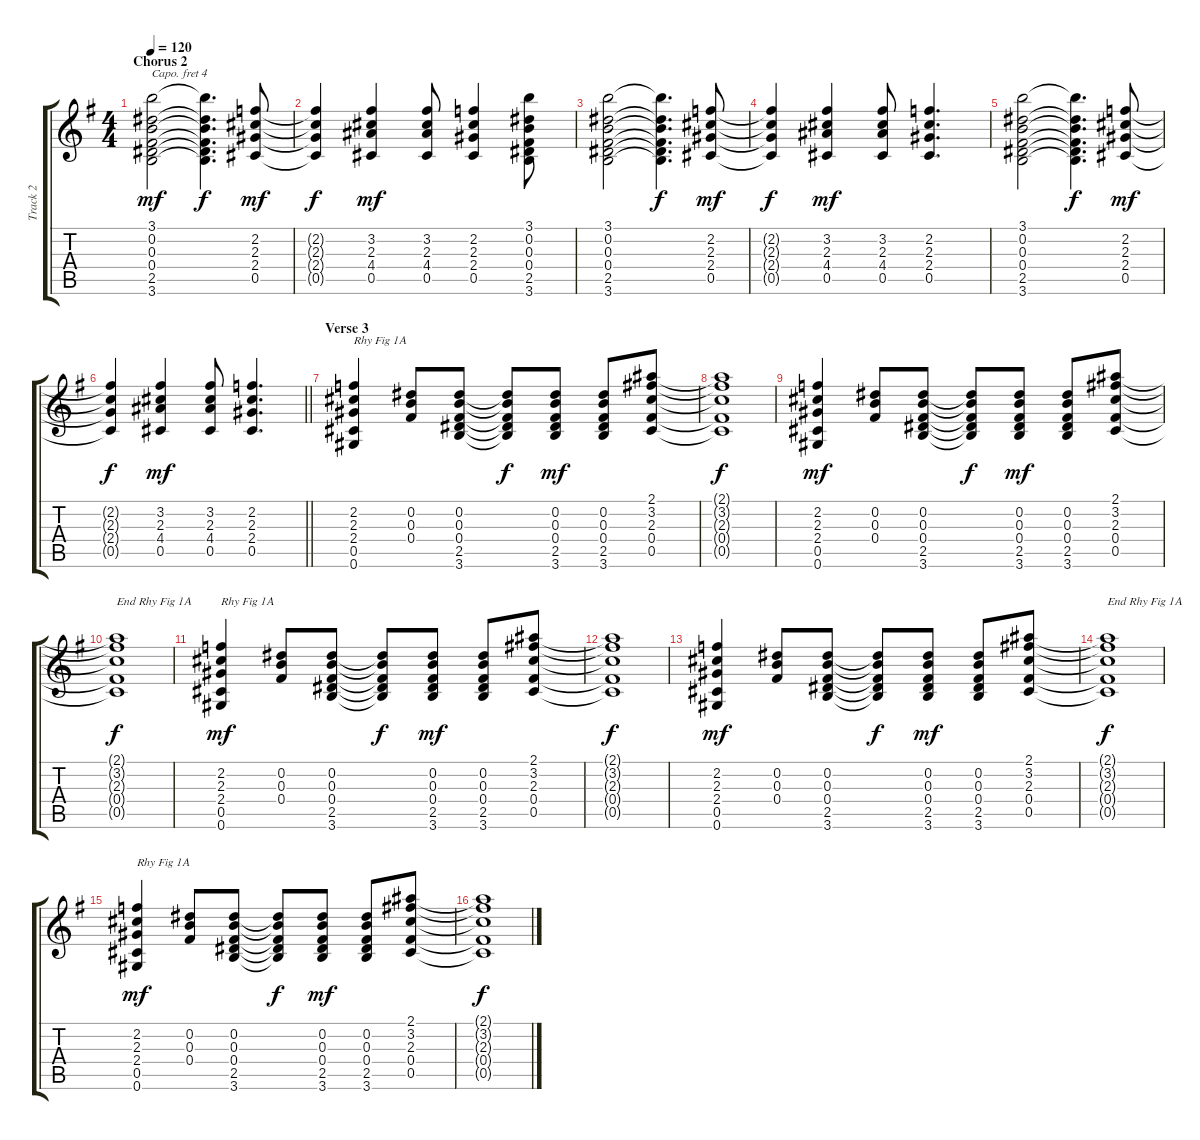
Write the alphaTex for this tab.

\track ("Track 2" "Track 2") {instrument electricguitarclean}
\staff {score tabs}
\capo 4
\tuning (E4 B3 G3 D3 A2 E2) {hide}
\ts (4 4)
\section ("" "Chorus 2")
\tempo 120
\clef g2
\ks g
(3.1 0.2 0.3 0.4 2.5 3.6).2{dy mf} (3.1{t} 0.2{t} 0.3{t} 0.4{t} 2.5{t} 3.6{t}).4{d dy f} (2.2 2.3 2.4 0.5).8{dy mf} |
(2.2{t} 2.3{t} 2.4{t} 0.5{t}).4{dy f} (3.2 2.3 4.4 0.5).4{dy mf} (3.2 2.3 4.4 0.5).8 (2.2 2.3 2.4 0.5).4 (3.1 0.2 0.3 0.4 2.5 3.6).8 |
(3.1 0.2 0.3 0.4 2.5 3.6).2 (3.1{t} 0.2{t} 0.3{t} 0.4{t} 2.5{t} 3.6{t}).4{d dy f} (2.2 2.3 2.4 0.5).8{dy mf} |
(2.2{t} 2.3{t} 2.4{t} 0.5{t}).4{dy f} (3.2 2.3 4.4 0.5).4{dy mf} (3.2 2.3 4.4 0.5).8 (2.2 2.3 2.4 0.5).4{d} |
(3.1 0.2 0.3 0.4 2.5 3.6).2 (3.1{t} 0.2{t} 0.3{t} 0.4{t} 2.5{t} 3.6{t}).4{d dy f} (2.2 2.3 2.4 0.5).8{dy mf} |
\barLineRight lightlight
(2.2{t} 2.3{t} 2.4{t} 0.5{t}).4{dy f} (3.2 2.3 4.4 0.5).4{dy mf} (3.2 2.3 4.4 0.5).8 (2.2 2.3 2.4 0.5).4{d} |
\section ("" "Verse 3")
(2.2 2.3 2.4 0.5 0.6).4{txt "Rhy Fig 1A"} (0.2 0.3 0.4).8 (0.2 0.3 0.4 2.5 3.6).8 (0.2{t} 0.3{t} 0.4{t} 2.5{t} 3.6{t}).8{dy f} (0.2 0.3 0.4 2.5 3.6).8{dy mf} (0.2 0.3 0.4 2.5 3.6).8 (2.1 3.2 2.3 0.4 0.5).8 |
(2.1{t} 3.2{t} 2.3{t} 0.4{t} 0.5{t}).1{dy f} |
(2.2 2.3 2.4 0.5 0.6).4{dy mf} (0.2 0.3 0.4).8 (0.2 0.3 0.4 2.5 3.6).8 (0.2{t} 0.3{t} 0.4{t} 2.5{t} 3.6{t}).8{dy f} (0.2 0.3 0.4 2.5 3.6).8{dy mf} (0.2 0.3 0.4 2.5 3.6).8 (2.1 3.2 2.3 0.4 0.5).8 |
(2.1{t} 3.2{t} 2.3{t} 0.4{t} 0.5{t}).1{txt "End Rhy Fig 1A" dy f} |
(2.2 2.3 2.4 0.5 0.6).4{txt "Rhy Fig 1A" dy mf} (0.2 0.3 0.4).8 (0.2 0.3 0.4 2.5 3.6).8 (0.2{t} 0.3{t} 0.4{t} 2.5{t} 3.6{t}).8{dy f} (0.2 0.3 0.4 2.5 3.6).8{dy mf} (0.2 0.3 0.4 2.5 3.6).8 (2.1 3.2 2.3 0.4 0.5).8 |
(2.1{t} 3.2{t} 2.3{t} 0.4{t} 0.5{t}).1{dy f} |
(2.2 2.3 2.4 0.5 0.6).4{dy mf} (0.2 0.3 0.4).8 (0.2 0.3 0.4 2.5 3.6).8 (0.2{t} 0.3{t} 0.4{t} 2.5{t} 3.6{t}).8{dy f} (0.2 0.3 0.4 2.5 3.6).8{dy mf} (0.2 0.3 0.4 2.5 3.6).8 (2.1 3.2 2.3 0.4 0.5).8 |
(2.1{t} 3.2{t} 2.3{t} 0.4{t} 0.5{t}).1{txt "End Rhy Fig 1A" dy f} |
(2.2 2.3 2.4 0.5 0.6).4{txt "Rhy Fig 1A" dy mf} (0.2 0.3 0.4).8 (0.2 0.3 0.4 2.5 3.6).8 (0.2{t} 0.3{t} 0.4{t} 2.5{t} 3.6{t}).8{dy f} (0.2 0.3 0.4 2.5 3.6).8{dy mf} (0.2 0.3 0.4 2.5 3.6).8 (2.1 3.2 2.3 0.4 0.5).8 |
(2.1{t} 3.2{t} 2.3{t} 0.4{t} 0.5{t}).1{dy f}
